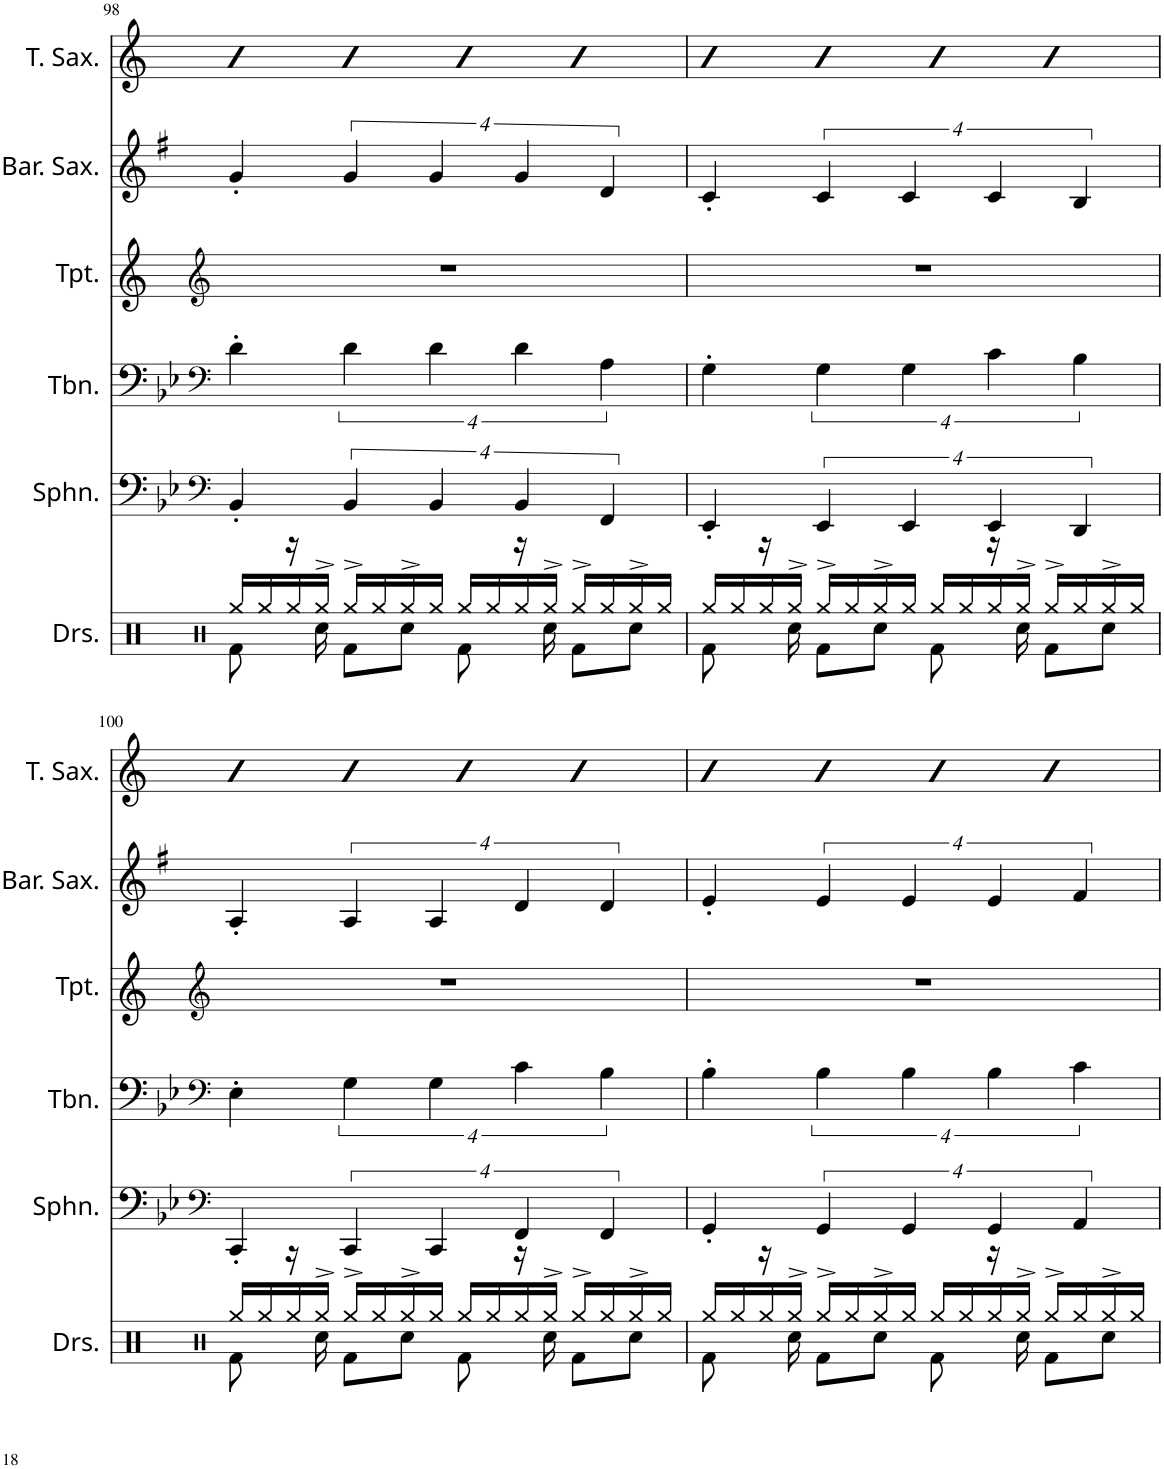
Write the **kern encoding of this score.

**kern	**kern	**kern	**kern	**kern	**kern
*part6	*part5	*part4	*part3	*part2	*part1
*staff6	*staff5	*staff4	*staff3	*staff2	*staff1
*I"Drumset	*I"Sousaphone	*I"Trombone	*I"Trumpet	*I"Baritone Saxophone	*I"Tenor Saxophone
*I'Drs.	*I'Sphn.	*I'Tbn.	*I'Tpt.	*I'Bar. Sax.	*I'T. Sax.
!!LO:PB:g=z
*clefX	*clefF4	*clefF4	*clefG2	*clefG2	*clefG2
*	*	*	*Trd1c2	*Trd12c21	*Trd8c14
*k[]	*k[b-e-]	*k[b-e-]	*k[]	*k[f#]	*k[]
*M4/4	*M4/4	*M4/4	*M4/4	*M4/4	*M4/4
=98	=98	=98	=98	=98	=98
*^	*	*	*	*	*
8Rf\	16Rgg/LL	4BB-'/	4d'\	1r	4g'/	4b
.	16Rgg/	.	.	.	.	.
16r	16Rgg/	.	.	.	.	.
16Rcc\	16Rgg^/JJ	.	.	.	.	.
8Rf\L	16Rgg^/LL	16%3BB-/	16%3d\	.	16%3g/	4b
.	16Rgg/	.	.	.	.	.
8Rcc\J	16Rgg^/	.	.	.	.	.
.	16Rgg/JJ	16%3BB-/	16%3d\	.	16%3g/	.
8Rf\	16Rgg/LL	.	.	.	.	4b
.	16Rgg/	.	.	.	.	.
16r	16Rgg/	16%3BB-/	16%3d\	.	16%3g/	.
16Rcc\	16Rgg^/JJ	.	.	.	.	.
8Rf\L	16Rgg^/LL	.	.	.	.	4b
.	16Rgg/	16%3FF/	16%3A\	.	16%3d/	.
8Rcc\J	16Rgg^/	.	.	.	.	.
.	16Rgg/JJ	.	.	.	.	.
=99	=99	=99	=99	=99	=99	=99
8Rf\	16Rgg/LL	4EE-'/	4G'\	1r	4c'/	4b
.	16Rgg/	.	.	.	.	.
16r	16Rgg/	.	.	.	.	.
16Rcc\	16Rgg^/JJ	.	.	.	.	.
8Rf\L	16Rgg^/LL	16%3EE-/	16%3G\	.	16%3c/	4b
.	16Rgg/	.	.	.	.	.
8Rcc\J	16Rgg^/	.	.	.	.	.
.	16Rgg/JJ	16%3EE-/	16%3G\	.	16%3c/	.
8Rf\	16Rgg/LL	.	.	.	.	4b
.	16Rgg/	.	.	.	.	.
16r	16Rgg/	16%3EE-/	16%3c\	.	16%3c/	.
16Rcc\	16Rgg^/JJ	.	.	.	.	.
8Rf\L	16Rgg^/LL	.	.	.	.	4b
.	16Rgg/	16%3DD/	16%3B-\	.	16%3B/	.
8Rcc\J	16Rgg^/	.	.	.	.	.
.	16Rgg/JJ	.	.	.	.	.
!!LO:LB:g=z
=100	=100	=100	=100	=100	=100	=100
*clefX	*	*clefF4	*clefF4	*clefG2	*	*
*	*	*k[b-e-]	*k[b-e-]	*	*k[f#]	*
8Rf\	16Rgg/LL	4CC'/	4E-'\	1r	4A'/	4b
.	16Rgg/	.	.	.	.	.
16r	16Rgg/	.	.	.	.	.
16Rcc\	16Rgg^/JJ	.	.	.	.	.
8Rf\L	16Rgg^/LL	16%3CC/	16%3G\	.	16%3A/	4b
.	16Rgg/	.	.	.	.	.
8Rcc\J	16Rgg^/	.	.	.	.	.
.	16Rgg/JJ	16%3CC/	16%3G\	.	16%3A/	.
8Rf\	16Rgg/LL	.	.	.	.	4b
.	16Rgg/	.	.	.	.	.
16r	16Rgg/	16%3FF/	16%3c\	.	16%3d/	.
16Rcc\	16Rgg^/JJ	.	.	.	.	.
8Rf\L	16Rgg^/LL	.	.	.	.	4b
.	16Rgg/	16%3FF/	16%3B-\	.	16%3d/	.
8Rcc\J	16Rgg^/	.	.	.	.	.
.	16Rgg/JJ	.	.	.	.	.
=101	=101	=101	=101	=101	=101	=101
8Rf\	16Rgg/LL	4GG'/	4B-'\	1r	4e'/	4b
.	16Rgg/	.	.	.	.	.
16r	16Rgg/	.	.	.	.	.
16Rcc\	16Rgg^/JJ	.	.	.	.	.
8Rf\L	16Rgg^/LL	16%3GG/	16%3B-\	.	16%3e/	4b
.	16Rgg/	.	.	.	.	.
8Rcc\J	16Rgg^/	.	.	.	.	.
.	16Rgg/JJ	16%3GG/	16%3B-\	.	16%3e/	.
8Rf\	16Rgg/LL	.	.	.	.	4b
.	16Rgg/	.	.	.	.	.
16r	16Rgg/	16%3GG/	16%3B-\	.	16%3e/	.
16Rcc\	16Rgg^/JJ	.	.	.	.	.
8Rf\L	16Rgg^/LL	.	.	.	.	4b
.	16Rgg/	16%3AA/	16%3c\	.	16%3f#/	.
8Rcc\J	16Rgg^/	.	.	.	.	.
.	16Rgg/JJ	.	.	.	.	.
*v	*v	*	*	*	*	*
=	=	=	=	=	=
*-	*-	*-	*-	*-	*-
